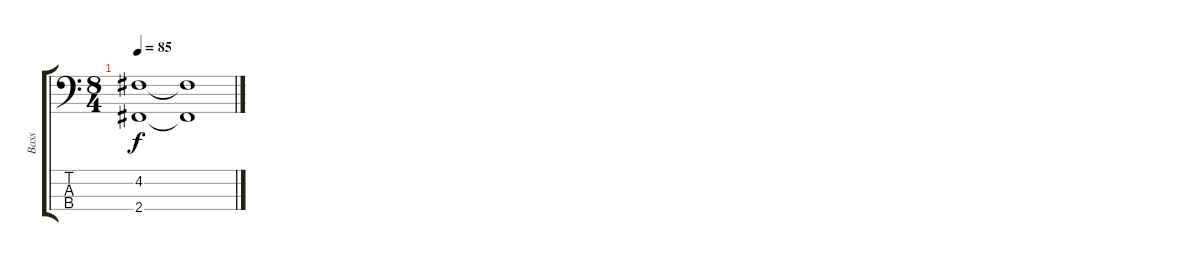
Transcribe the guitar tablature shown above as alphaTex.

\track ("Bass" "Bass") {instrument fretlessbass}
\staff {score tabs}
\tuning (G2 D2 A1 E1) {hide}
\ts (8 4)
\tempo 85
\clef f4
\ks c
(4.2 2.4).1{dy f} (4.2{t} 2.4{t}).1
